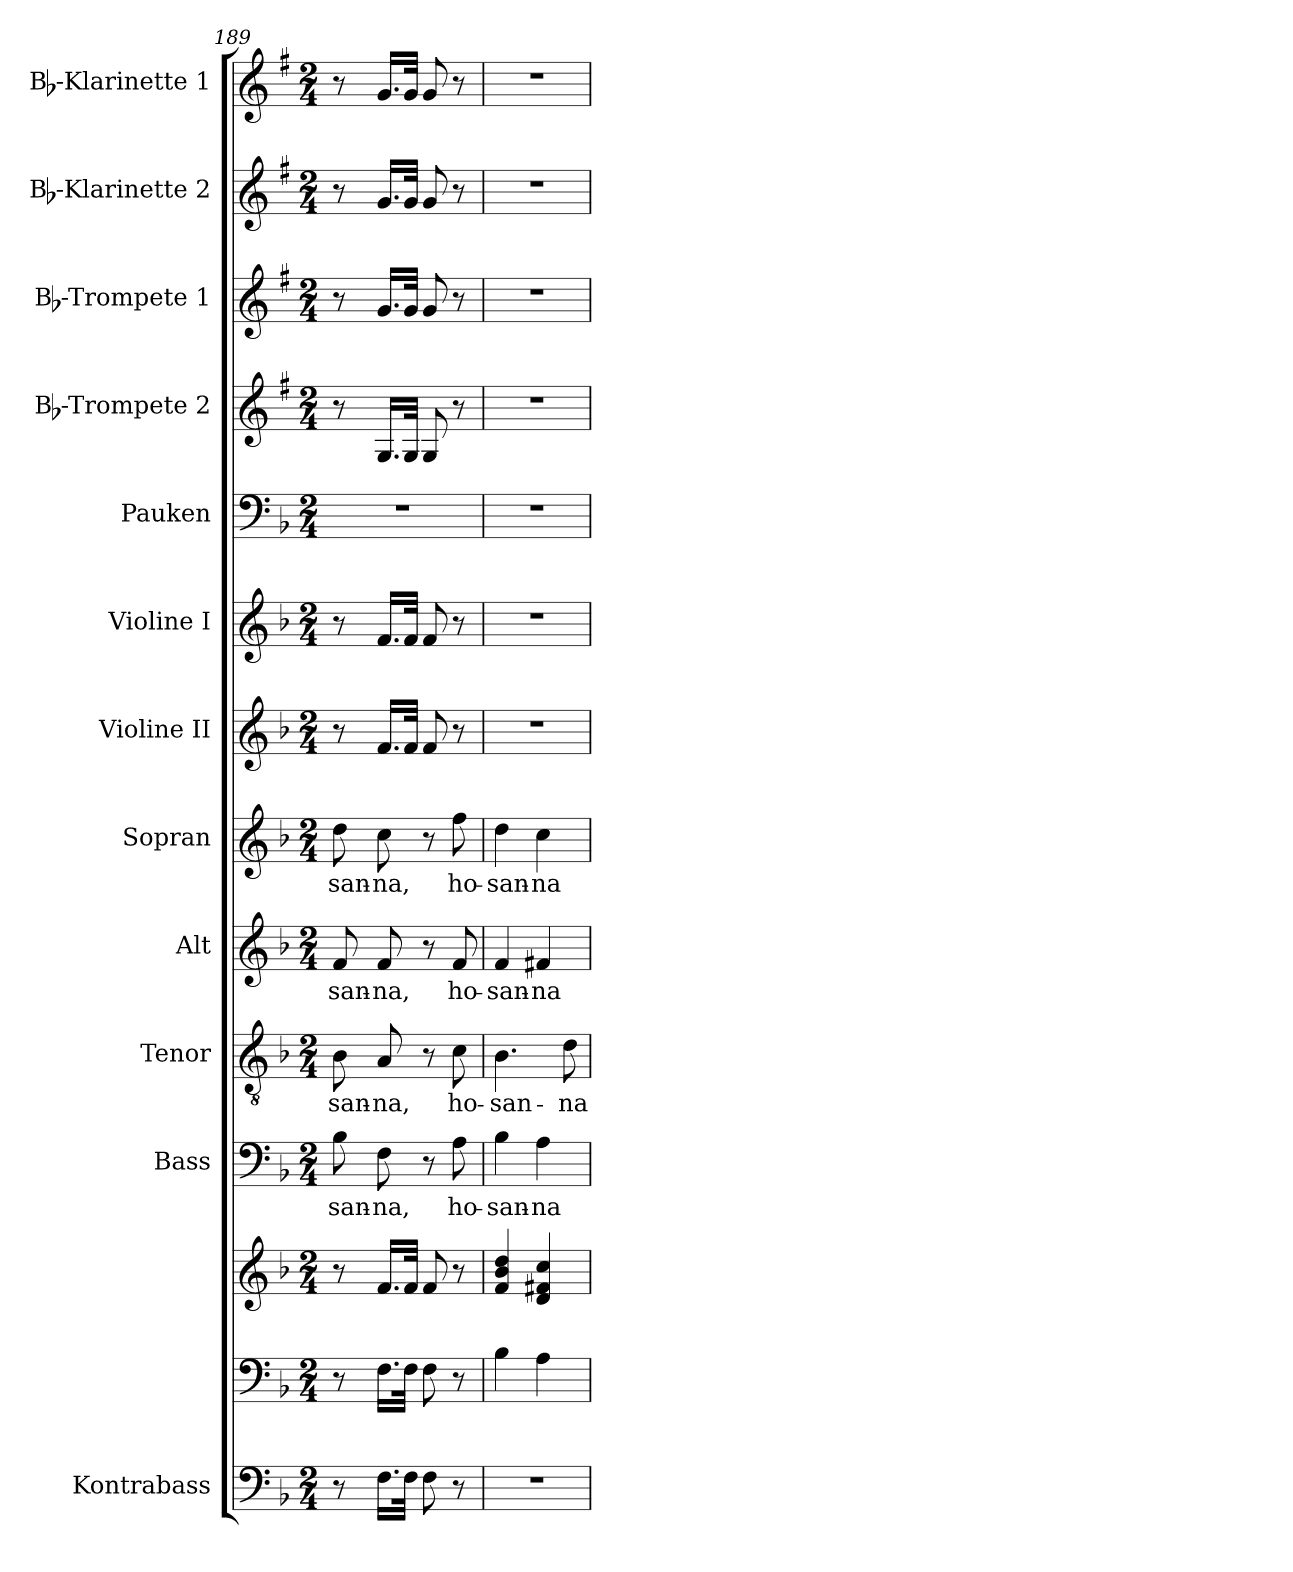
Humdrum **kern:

**kern	**kern	**kern	**kern	**text	**kern	**text	**kern	**text	**kern	**text	**kern	**kern	**kern	**kern	**kern	**kern	**kern
*part13	*part12	*part12	*part11	*part11	*part10	*part10	*part9	*part9	*part8	*part8	*part7	*part6	*part5	*part4	*part3	*part2	*part1
*staff14	*staff13	*staff12	*staff11	*staff11	*staff10	*staff10	*staff9	*staff9	*staff8	*staff8	*staff7	*staff6	*staff5	*staff4	*staff3	*staff2	*staff1
*I"Kontrabass	*	*	*I"Bass	*	*I"Tenor	*	*I"Alt	*	*I"Sopran	*	*I"Violine II	*I"Violine I	*I"Pauken	*I"Bb-Trompete 2	*I"Bb-Trompete 1	*I"Bb-Klarinette 2	*I"Bb-Klarinette 1
*I'Kb.	*	*	*I'B.	*	*I'T.	*	*I'A.	*	*I'S.	*	*I'Vl. II	*I'Vl. I	*I'Pk.	*I'Bb Trp. 2	*I'Bb Trp. 1	*I'Bb Kl. 2	*I'Bb Kl. 1
*clefF4	*clefF4	*clefG2	*clefF4	*	*clefGv2	*	*clefG2	*	*clefG2	*	*clefG2	*clefG2	*clefF4	*clefG2	*clefG2	*clefG2	*clefG2
*ITrd7c12	*	*	*	*	*	*	*	*	*	*	*	*	*	*ITrd1c2	*ITrd1c2	*ITrd1c2	*ITrd1c2
*k[b-]	*k[b-]	*k[b-]	*k[b-]	*	*k[b-]	*	*k[b-]	*	*k[b-]	*	*k[b-]	*k[b-]	*k[b-]	*k[b-]	*k[b-]	*k[b-]	*k[b-]
*F:	*F:	*F:	*F:	*	*F:	*	*F:	*	*F:	*	*F:	*F:	*F:	*F:	*F:	*F:	*F:
*M2/4	*M2/4	*M2/4	*M2/4	*	*M2/4	*	*M2/4	*	*M2/4	*	*M2/4	*M2/4	*M2/4	*M2/4	*M2/4	*M2/4	*M2/4
=189	=189	=189	=189	=189	=189	=189	=189	=189	=189	=189	=189	=189	=189	=189	=189	=189	=189
!	!	!	!	!LO:LY:b	!	!LO:LY:b	!	!LO:LY:b	!	!LO:LY:b	!	!	!	!	!	!	!
8r	8r	8r	8B-\	-san-	8B-\	-san-	8f/	-san-	8dd\	-san-	8r	8r	2r	8r	8r	8r	8r
!	!	!	!	!LO:LY:b	!	!LO:LY:b	!	!LO:LY:b	!	!LO:LY:b	!	!	!	!	!	!	!
16.FF\LL	16.F\LL	16.f/LL	8F\	-na,	8A/	-na,	8f/	-na,	8cc\	-na,	16.f/LL	16.f/LL	.	16.F/LL	16.f/LL	16.f/LL	16.f/LL
32FF\JJk	32F\JJk	32f/JJk	.	.	.	.	.	.	.	.	32f/JJk	32f/JJk	.	32F/JJk	32f/JJk	32f/JJk	32f/JJk
8FF\	8F\	8f/	8r	.	8r	.	8r	.	8r	.	8f/	8f/	.	8F/	8f/	8f/	8f/
!	!	!	!	!LO:LY:b	!	!LO:LY:b	!	!LO:LY:b	!	!LO:LY:b	!	!	!	!	!	!	!
8r	8r	8r	8A\	ho-	8c\	ho-	8f/	ho-	8ff\	ho-	8r	8r	.	8r	8r	8r	8r
=190	=190	=190	=190	=190	=190	=190	=190	=190	=190	=190	=190	=190	=190	=190	=190	=190	=190
!	!	!	!	!LO:LY:b	!	!LO:LY:b	!	!LO:LY:b	!	!LO:LY:b	!	!	!	!	!	!	!
2r	4B-\	4f/ 4b-/ 4dd/	4B-\	-san-	4.B-\	-san-	4f/	-san-	4dd\	-san-	2r	2r	2r	2r	2r	2r	2r
!	!	!	!	!LO:LY:b	!	!	!	!LO:LY:b	!	!LO:LY:b	!	!	!	!	!	!	!
.	4A\	4d/ 4f#X/ 4cc/	4A\	-na	.	.	4f#X/	-na	4cc\	-na	.	.	.	.	.	.	.
!	!	!	!	!	!	!LO:LY:b	!	!	!	!	!	!	!	!	!	!	!
.	.	.	.	.	8d\	-na	.	.	.	.	.	.	.	.	.	.	.
=	=	=	=	=	=	=	=	=	=	=	=	=	=	=	=	=	=
*-	*-	*-	*-	*-	*-	*-	*-	*-	*-	*-	*-	*-	*-	*-	*-	*-	*-
